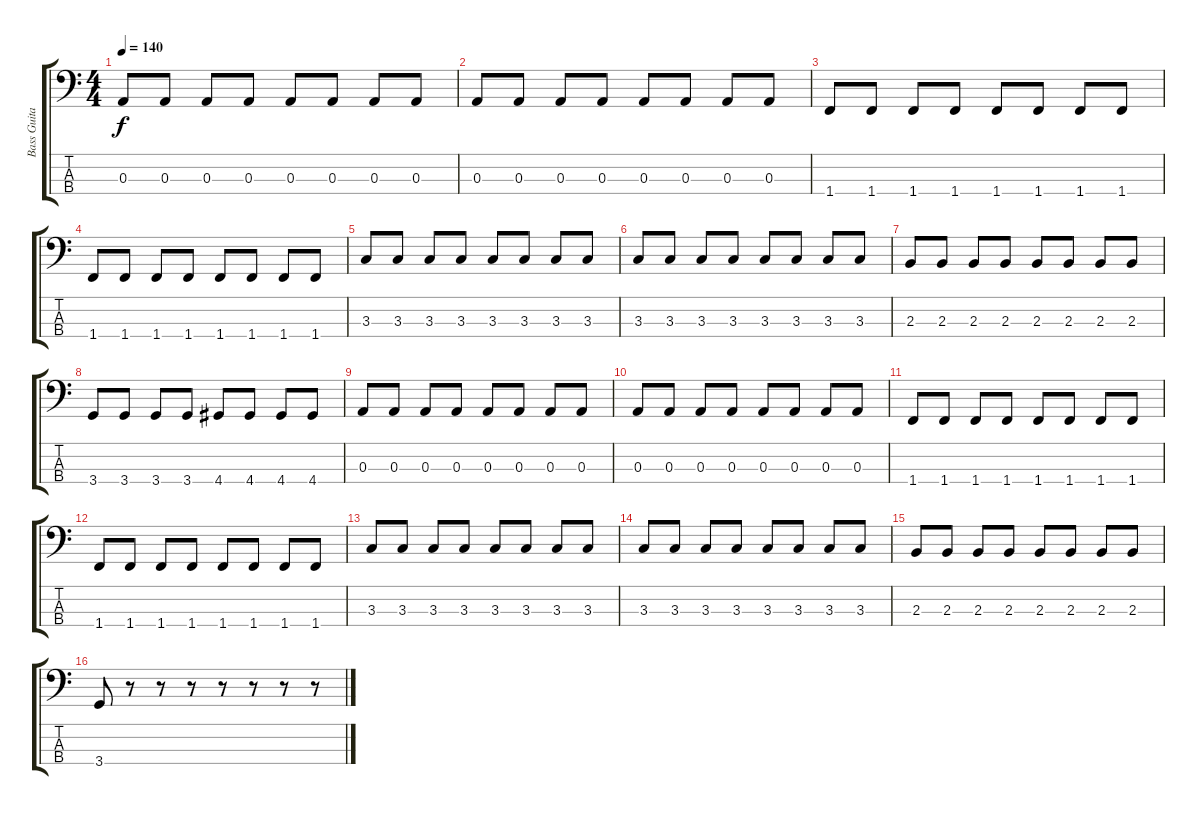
\track ("Bass Guitar" "Bass Guita") {instrument electricbassfinger}
\staff {score tabs}
\tuning (G2 D2 A1 E1) {hide}
\ts (4 4)
\tempo 140
\clef f4
\ks c
0.3.8{dy f} 0.3.8 0.3.8 0.3.8 0.3.8 0.3.8 0.3.8 0.3.8 |
0.3.8 0.3.8 0.3.8 0.3.8 0.3.8 0.3.8 0.3.8 0.3.8 |
1.4.8 1.4.8 1.4.8 1.4.8 1.4.8 1.4.8 1.4.8 1.4.8 |
1.4.8 1.4.8 1.4.8 1.4.8 1.4.8 1.4.8 1.4.8 1.4.8 |
3.3.8 3.3.8 3.3.8 3.3.8 3.3.8 3.3.8 3.3.8 3.3.8 |
3.3.8 3.3.8 3.3.8 3.3.8 3.3.8 3.3.8 3.3.8 3.3.8 |
2.3.8 2.3.8 2.3.8 2.3.8 2.3.8 2.3.8 2.3.8 2.3.8 |
3.4.8 3.4.8 3.4.8 3.4.8 4.4.8 4.4.8 4.4.8 4.4.8 |
0.3.8 0.3.8 0.3.8 0.3.8 0.3.8 0.3.8 0.3.8 0.3.8 |
0.3.8 0.3.8 0.3.8 0.3.8 0.3.8 0.3.8 0.3.8 0.3.8 |
1.4.8 1.4.8 1.4.8 1.4.8 1.4.8 1.4.8 1.4.8 1.4.8 |
1.4.8 1.4.8 1.4.8 1.4.8 1.4.8 1.4.8 1.4.8 1.4.8 |
3.3.8 3.3.8 3.3.8 3.3.8 3.3.8 3.3.8 3.3.8 3.3.8 |
3.3.8 3.3.8 3.3.8 3.3.8 3.3.8 3.3.8 3.3.8 3.3.8 |
2.3.8 2.3.8 2.3.8 2.3.8 2.3.8 2.3.8 2.3.8 2.3.8 |
3.4.8 r.8 r.8 r.8 r.8 r.8 r.8 r.8
